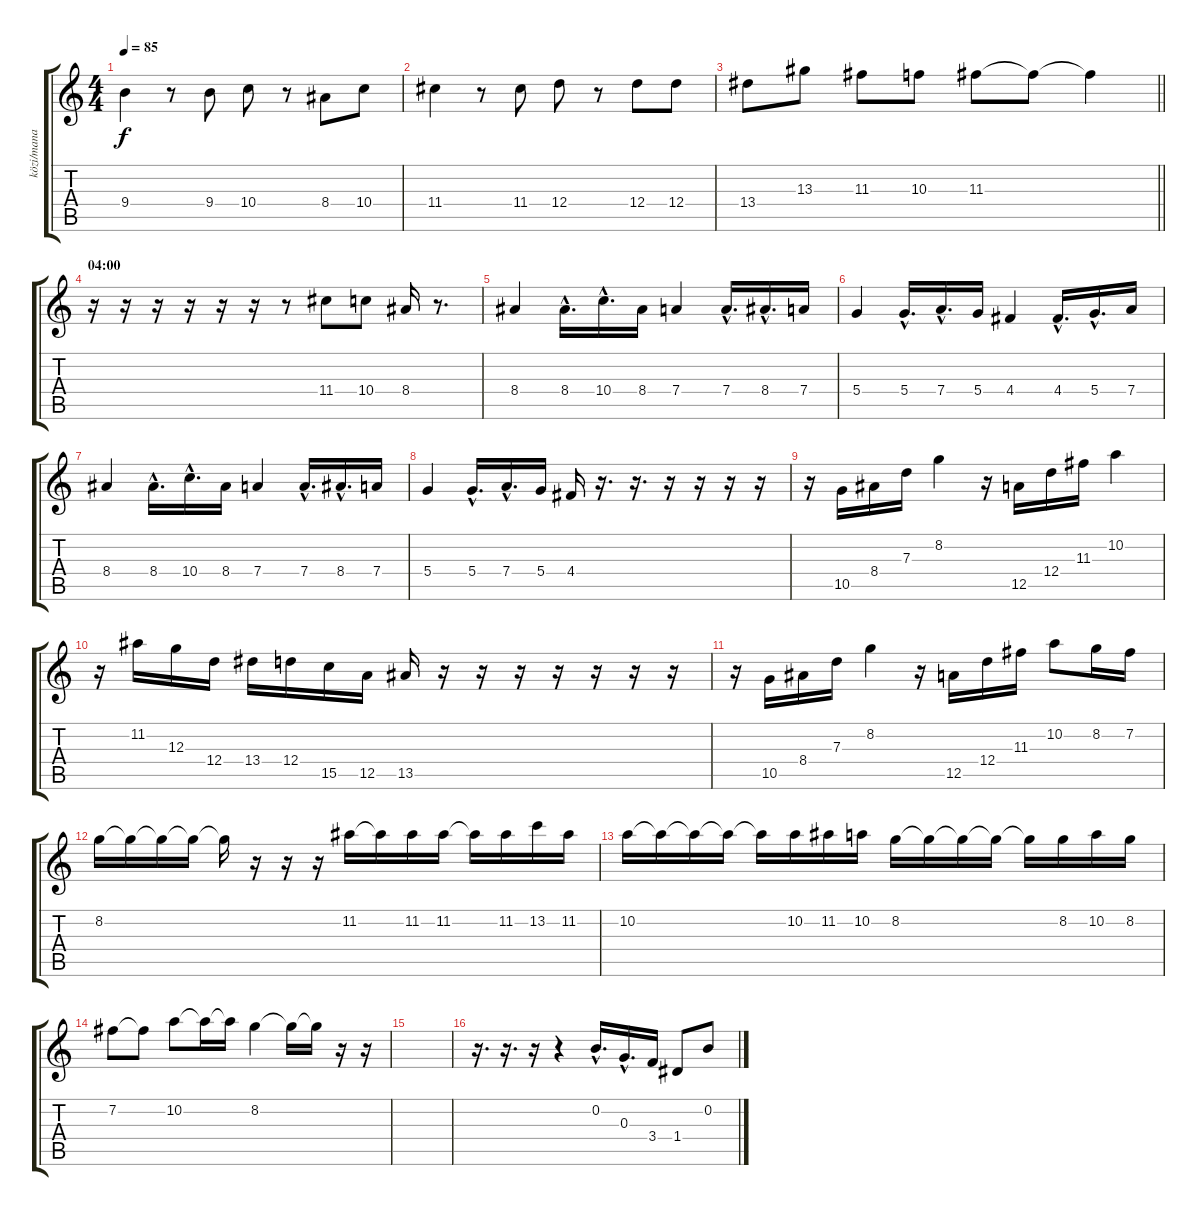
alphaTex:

\track ("közi/mana" "közi/mana") {instrument distortionguitar}
\staff {score tabs}
\tuning (E4 B3 G3 D3 A2 E2) {hide}
\ts (4 4)
\tempo 85
\clef g2
\ks c
9.4.4{dy f} r.8 9.4.8 10.4.8 r.8 8.4.8 10.4.8 |
11.4.4 r.8 11.4.8 12.4.8 r.8 12.4.8 12.4.8 |
\barLineRight lightlight
13.4.8 13.3.8 11.3.8 10.3.8 11.3.8 11.3{t}.8 11.3{t}.4 |
\section ("" "04:00")
r.16{balance 16} r.16 r.16 r.16 r.16 r.16 r.8 11.4.8 10.4.8 8.4.16 r.8{d} |
8.4.4 8.4{hac}.16{d} 10.4{hac}.16{d} 8.4.16 7.4.4 7.4{hac}.16{d} 8.4{hac}.16{d} 7.4.16 |
5.4.4 5.4{hac}.16{d} 7.4{hac}.16{d} 5.4.16 4.4.4 4.4{hac}.16{d} 5.4{hac}.16{d} 7.4.16 |
8.4.4 8.4{hac}.16{d} 10.4{hac}.16{d} 8.4.16 7.4.4 7.4{hac}.16{d} 8.4{hac}.16{d} 7.4.16 |
5.4.4 5.4{hac}.16{d} 7.4{hac}.16{d} 5.4.16 4.4.16 r.16{d} r.16{d} r.16 r.16 r.16 r.16 |
r.16 10.5.16 8.4.16 7.3.16 8.2.4 r.16 12.5.16 12.4.16 11.3.16 10.2.4 |
r.16 11.2.16 12.3.16 12.4.16 13.4.16 12.4.16 15.5.16 12.5.16 13.5.16 r.16 r.16 r.16 r.16 r.16 r.16 r.16 |
r.16 10.5.16 8.4.16 7.3.16 8.2.4 r.16 12.5.16 12.4.16 11.3.16 10.2.8 8.2.16 7.2.16 |
8.2.16 8.2{t}.16 8.2{t}.16 8.2{t}.16 8.2{t}.16 r.16 r.16 r.16 11.2.16 11.2{t}.16 11.2.16 11.2.16 11.2{t}.16 11.2.16 13.2.16 11.2.16 |
10.2.16 10.2{t}.16 10.2{t}.16 10.2{t}.16 10.2{t}.16 10.2.16 11.2.16 10.2.16 8.2.16 8.2{t}.16 8.2{t}.16 8.2{t}.16 8.2{t}.16 8.2.16 10.2.16 8.2.16 |
7.2.8 7.2{t}.8 10.2.8 10.2{t}.16 10.2{t}.16 8.2.4 8.2{t}.16 8.2{t}.16 r.16 r.16 |
|
r.16{d} r.16{d} r.16 r.4 0.2{hac}.16{d} 0.3{hac}.16{d} 3.4.16 1.4.8 0.2.8
